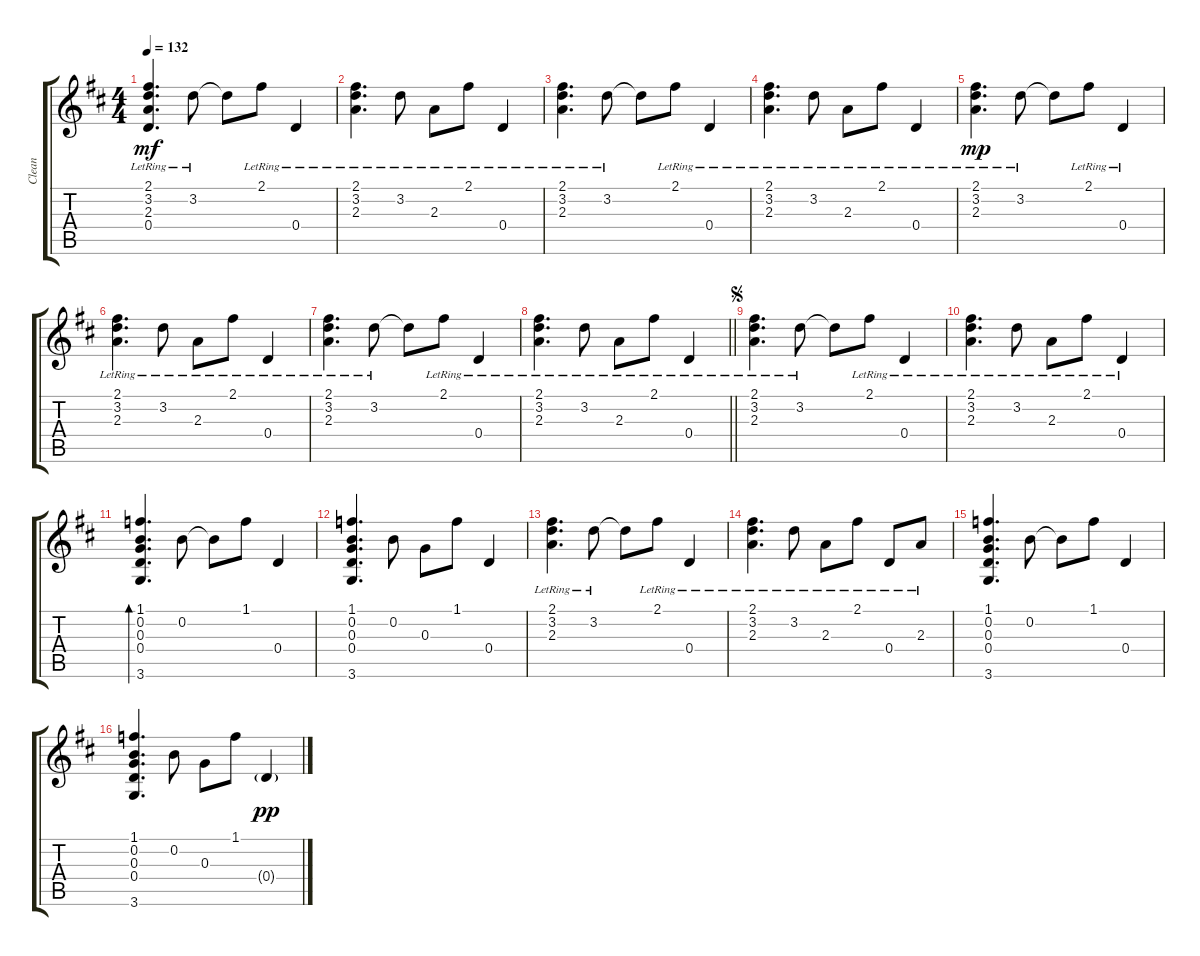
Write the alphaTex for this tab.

\track ("Clean" "Clean") {instrument electricguitarclean}
\staff {score tabs}
\tuning (E4 B3 G3 D3 A2 E2) {hide}
\ts (4 4)
\tempo 132
\clef g2
\ks d
(2.1{lr} 3.2{lr} 2.3{lr} 0.4{lr}).4{d dy mf instrument electricguitarclean} 3.2{lr}.8 3.2{t}.8 2.1{lr}.8 0.4{lr}.4 |
(2.1{lr} 3.2{lr} 2.3{lr}).4{d} 3.2{lr}.8 2.3{lr}.8 2.1{lr}.8 0.4{lr}.4 |
(2.1{lr} 3.2{lr} 2.3{lr}).4{d} 3.2{lr}.8 3.2{t}.8 2.1{lr}.8 0.4{lr}.4 |
(2.1{lr} 3.2{lr} 2.3{lr}).4{d} 3.2{lr}.8 2.3{lr}.8 2.1{lr}.8 0.4{lr}.4 |
(2.1{lr} 3.2{lr} 2.3{lr}).4{d dy mp} 3.2{lr}.8 3.2{t}.8 2.1{lr}.8 0.4{lr}.4 |
(2.1{lr} 3.2{lr} 2.3{lr}).4{d} 3.2{lr}.8 2.3{lr}.8 2.1{lr}.8 0.4{lr}.4 |
(2.1{lr} 3.2{lr} 2.3{lr}).4{d} 3.2{lr}.8 3.2{t}.8 2.1{lr}.8 0.4{lr}.4 |
\barLineRight lightlight
(2.1{lr} 3.2{lr} 2.3{lr}).4{d} 3.2{lr}.8 2.3{lr}.8 2.1{lr}.8 0.4{lr}.4 |
\jump segno
(2.1{lr} 3.2{lr} 2.3{lr}).4{d} 3.2{lr}.8 3.2{t}.8 2.1{lr}.8 0.4{lr}.4 |
(2.1{lr} 3.2{lr} 2.3{lr}).4{d} 3.2{lr}.8 2.3{lr}.8 2.1{lr}.8 0.4{lr}.4 |
(1.1 0.2 0.3 0.4 3.6).4{d bd 30} 0.2.8 0.2{t}.8 1.1.8 0.4.4 |
(1.1 0.2 0.3 0.4 3.6).4{d} 0.2.8 0.3.8 1.1.8 0.4.4 |
(2.1{lr} 3.2{lr} 2.3{lr}).4{d} 3.2{lr}.8 3.2{t}.8 2.1{lr}.8 0.4{lr}.4 |
(2.1{lr} 3.2{lr} 2.3{lr}).4{d} 3.2{lr}.8 2.3{lr}.8 2.1{lr}.8 0.4{lr}.8 2.3{lr}.8 |
(1.1 0.2 0.3 0.4 3.6).4{d} 0.2.8 0.2{t}.8 1.1.8 0.4.4 |
(1.1 0.2 0.3 0.4 3.6).4{d} 0.2.8 0.3.8 1.1.8 0.4{g}.4{dy pp}
